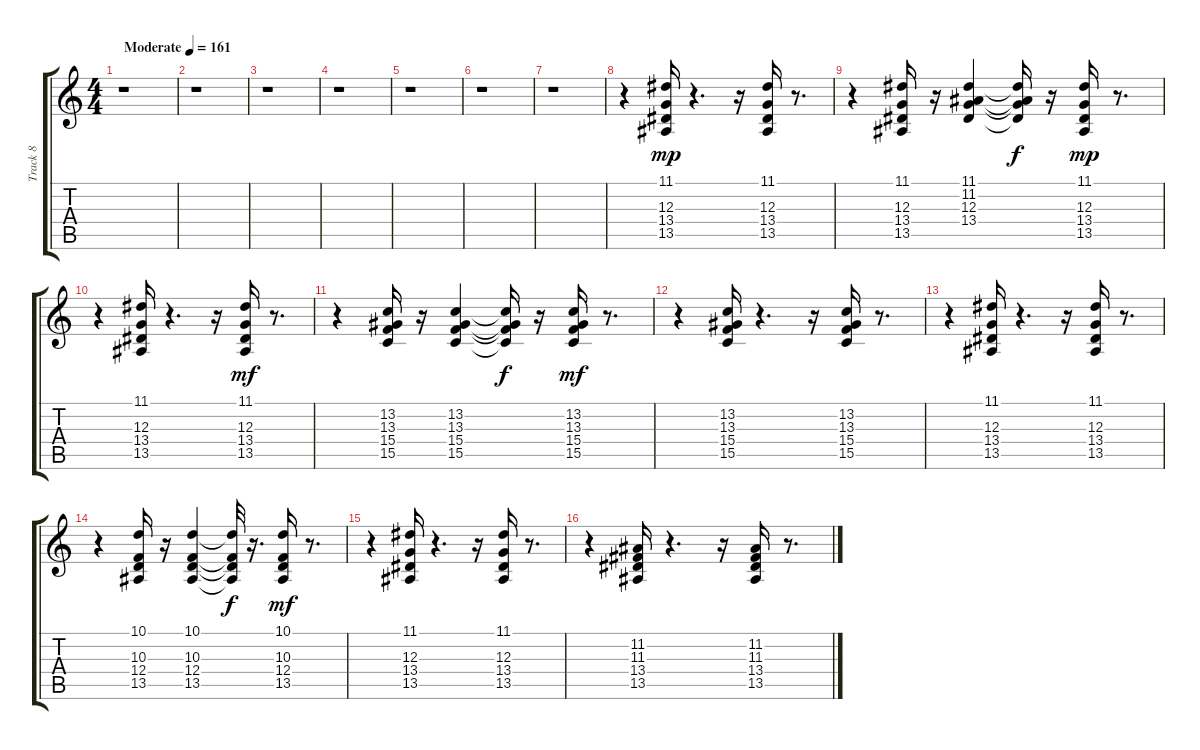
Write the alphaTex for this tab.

\track ("Track 8" "Track 8") {instrument harpsichord}
\staff {score tabs}
\tuning (E4 B3 G3 D3 A2 E2) {hide}
\ts (4 4)
\tempo (161 "Moderate")
\clef g2
\ks c
r.1{dy mp instrument harpsichord} |
r.1 |
r.1 |
r.1 |
r.1 |
r.1 |
r.1 |
r.4 (11.1 12.3 13.4 13.5).16 r.4{d} r.16 (11.1 12.3 13.4 13.5).16 r.8{d} |
r.4 (11.1 12.3 13.4 13.5).16 r.16 (11.1 11.2 12.3 13.4).4 (11.1{t} 11.2{t} 12.3{t} 13.4{t}).16{dy f} r.16 (11.1 12.3 13.4 13.5).16{dy mp} r.8{d} |
r.4 (11.1 12.3 13.4 13.5).16 r.4{d} r.16 (11.1 12.3 13.4 13.5).16{dy mf} r.8{d} |
r.4 (13.2 13.3 15.4 15.5).16 r.16 (13.2 13.3 15.4 15.5).4 (13.2{t} 13.3{t} 15.4{t} 15.5{t}).16{dy f} r.16 (13.2 13.3 15.4 15.5).16{dy mf} r.8{d} |
r.4 (13.2 13.3 15.4 15.5).16 r.4{d} r.16 (13.2 13.3 15.4 15.5).16 r.8{d} |
r.4 (11.1 12.3 13.4 13.5).16 r.4{d} r.16 (11.1 12.3 13.4 13.5).16 r.8{d} |
r.4 (10.1 10.3 12.4 13.5).16 r.16 (10.1 10.3 12.4 13.5).4 (10.1{t} 10.3{t} 12.4{t} 13.5{t}).32{dy f} r.16{d} (10.1 10.3 12.4 13.5).16{dy mf} r.8{d} |
r.4 (11.1 12.3 13.4 13.5).16 r.4{d} r.16 (11.1 12.3 13.4 13.5).16 r.8{d} |
r.4 (11.2 11.3 13.4 13.5).16 r.4{d} r.16 (11.2 11.3 13.4 13.5).16 r.8{d}
